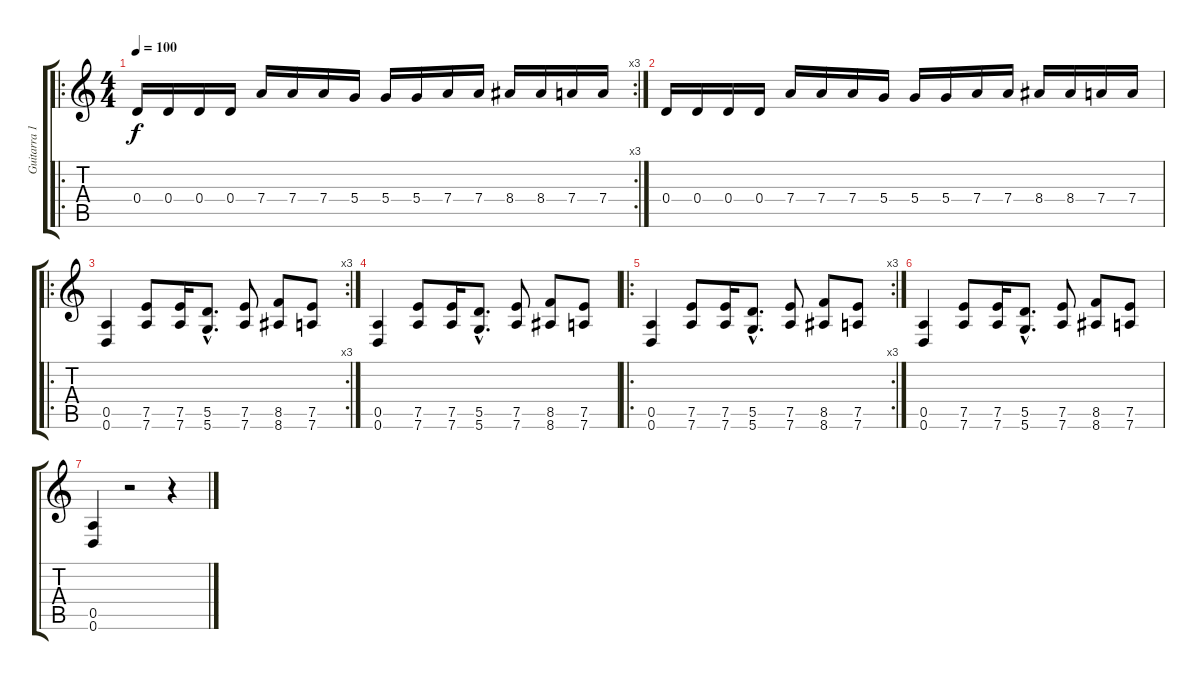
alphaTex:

\track ("Guitarra 1" "Guitarra 1") {instrument electricguitarmuted}
\staff {score tabs}
\tuning (E4 B3 G3 D3 A2 D2) {hide}
\ro
\rc 3
\ts (4 4)
\tempo 100
\clef g2
\ks c
0.4.16{dy f} 0.4.16 0.4.16 0.4.16 7.4.16 7.4.16 7.4.16 5.4.16 5.4.16 5.4.16 7.4.16 7.4.16 8.4.16 8.4.16 7.4.16 7.4.16 |
0.4.16{instrument distortionguitar} 0.4.16 0.4.16 0.4.16 7.4.16 7.4.16 7.4.16 5.4.16 5.4.16 5.4.16 7.4.16 7.4.16 8.4.16 8.4.16 7.4.16 7.4.16 |
\ro
\rc 3
(0.5 0.6).4{instrument distortionguitar} (7.5 7.6).8 (7.5 7.6).16 (5.5{hac} 5.6{hac}).8{d} (7.5 7.6).8 (8.5 8.6).8 (7.5 7.6).8 |
(0.5 0.6).4 (7.5 7.6).8 (7.5 7.6).16 (5.5{hac} 5.6{hac}).8{d} (7.5 7.6).8 (8.5 8.6).8 (7.5 7.6).8 |
\ro
\rc 3
(0.5 0.6).4 (7.5 7.6).8 (7.5 7.6).16 (5.5{hac} 5.6{hac}).8{d} (7.5 7.6).8 (8.5 8.6).8 (7.5 7.6).8 |
(0.5 0.6).4 (7.5 7.6).8 (7.5 7.6).16 (5.5{hac} 5.6{hac}).8{d} (7.5 7.6).8 (8.5 8.6).8 (7.5 7.6).8 |
(0.5 0.6).4 r.2 r.4
